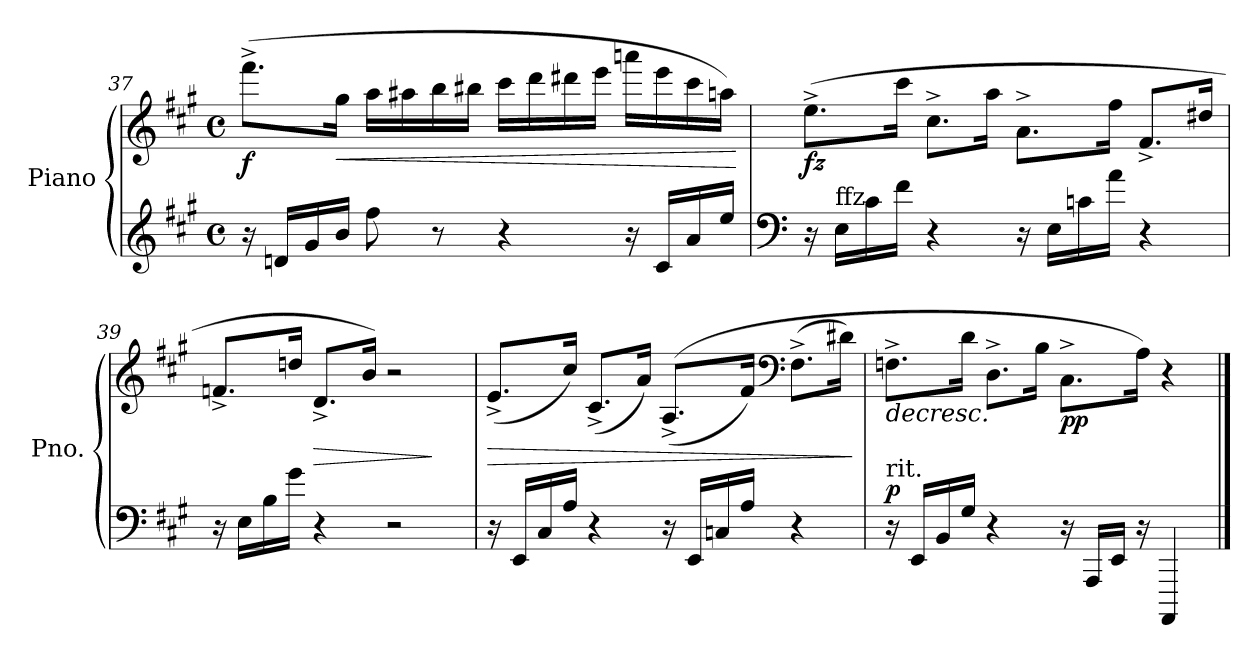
**kern	**kern	**dynam
*part1	*part1	*part1
*staff2	*staff1	*staff1/2
*I"Piano	*	*
*I'Pno.	*	*
!!LO:LB:g=z
*clefG2	*clefG2	*
*k[f#c#g#]	*k[f#c#g#]	*
*M4/4	*M4/4	*
*met(c)	*met(c)	*
=37	=37	=37
!	!	!LO:DY:b
16r	(8.fff#^\L	f
16dn/LL	.	.
16g#/	.	.
!	!	!LO:HP:b
16b/JJ	16gg#\Jk	<
8ff#\	16aa\LL	.
.	16aa#X\	.
8r	16bb\	.
.	16bb#X\JJ	.
4r	16ccc#\LL	.
.	16ddd\	.
.	16ddd#X\	.
.	16eee\JJ	.
16r	16aaan\LL	.
16c#/LL	16eee\	.
16a/	16ccc#\	.
16ee/JJ	16aan\JJ)	.
.	.	[
=38	=38	=38
*clefF4	*	*
!	!	!LO:DY:b
16r	(8.ee^\L	fz
!LO:TX:a:t=ffz	!	!
16E\LL	.	.
16c#\	.	.
16f#\JJ	16ccc#\Jk	.
4r	8.cc#^\L	.
.	16aa\Jk	.
16r	8.a^\L	.
16E\LL	.	.
16cn\	.	.
16a\JJ	16ff#\Jk	.
4r	8.f#^/L	.
.	16dd#X/Jk	.
!!LO:LB:g=z
=39	=39	=39
16r	8.fn^/L	.
16E\LL	.	.
16B\	.	.
16g#\JJ	16ddn/Jk	.
!	!	!LO:HP:b
4r	8.d^/L	>
.	16b/Jk)	.
2r	2r	.
.	.	]
=40	=40	=40
!	!	!LO:HP:b
16r	(8.e^/L	>
16EE/LL	.	.
16C#/	.	.
16A/JJ	16cc#/Jk)	.
4r	(8.c#^/L	.
.	16a/Jk)	.
16r	((8.A^/L	.
16EE/LL	.	.
16Cn/	.	.
16A/JJ	16f#/Jk)	.
*	*clefF4	*
4r	(8.F#^\L	.
.	16d#X\Jk)	.
.	.	]
=41	=41	=41
!LO:TX:a:t=rit.	!	!
!	!	!LO:HP:b
!	!	!LO:DY:n=1:a=2
16r	8.Fn^\L	> p
16EE/LL	.	.
16BB/	.	.
16G#/JJ	16d\Jk	.
4r	8.D^\L	.
.	16B\Jk	.
!	!	!LO:DY:n=2:b
16r	8.C#^\L	pp
16AAA/LL	.	.
16EE/JJ	.	.
16r	16A\Jk)	.
4AAAA/	4r	.
.	.	]
==	==	==
*-	*-	*-
